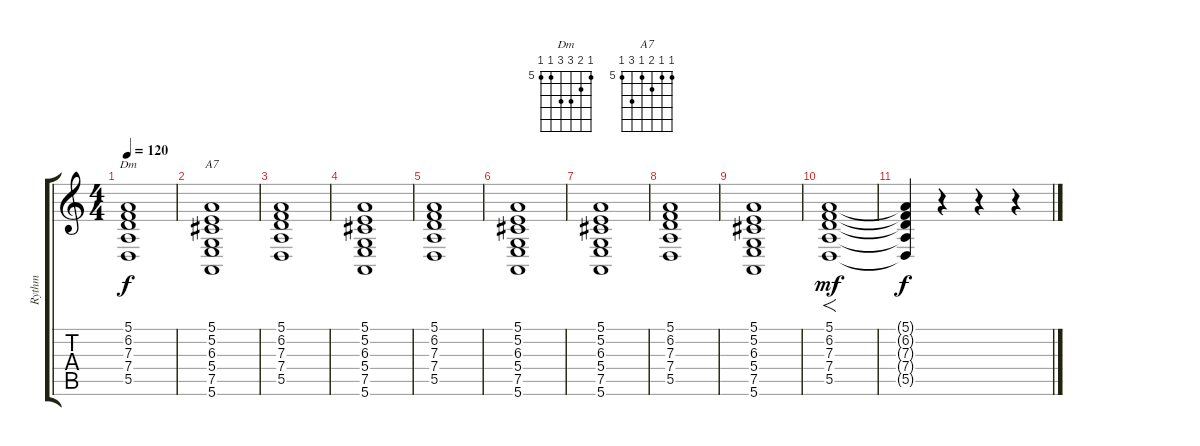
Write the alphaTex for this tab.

\track ("Rythm" "Rythm") {instrument rockorgan}
\staff {score tabs}
\tuning (E4 B3 G3 D3 A2 E2) {hide}
\chord ("Dm" 5 6 7 7 5 5) {firstfret 5}
\chord ("A7" 5 5 6 5 7 5) {firstfret 5}
\ts (4 4)
\tempo 120
\clef g2
\ks c
(5.1 6.2 7.3 7.4 5.5).1{ch "Dm" dy f} |
(5.1 5.2 6.3 5.4 7.5 5.6).1{ch "A7"} |
(5.1 6.2 7.3 7.4 5.5).1 |
(5.1 5.2 6.3 5.4 7.5 5.6).1 |
(5.1 6.2 7.3 7.4 5.5).1 |
(5.1 5.2 6.3 5.4 7.5 5.6).1 |
(5.1 5.2 6.3 5.4 7.5 5.6).1 |
(5.1 6.2 7.3 7.4 5.5).1 |
(5.1 5.2 6.3 5.4 7.5 5.6).1 |
(5.1 6.2 7.3 7.4 5.5).1{f dy mf} |
(5.1{t} 6.2{t} 7.3{t} 7.4{t} 5.5{t}).4{dy f} r.4 r.4 r.4
